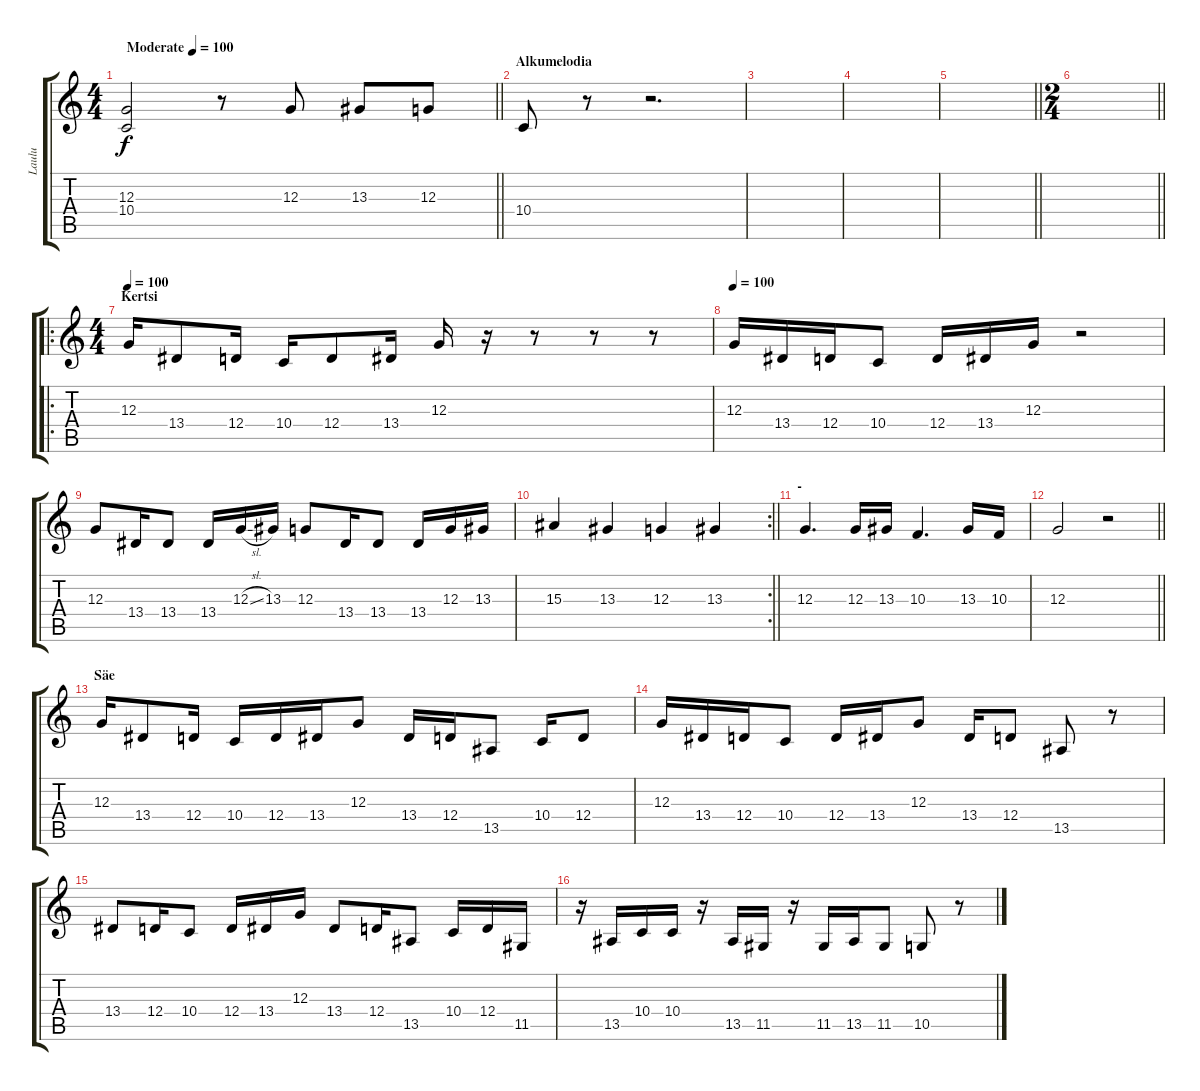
\track ("Laulu" "Laulu") {instrument lead6voice}
\staff {score tabs}
\tuning (E4 B3 G3 D3 A2 E2) {hide}
\ts (4 4)
\tempo (100 "Moderate")
\clef g2
\barLineRight lightlight
\ks c
(12.3 10.4).2{dy f instrument lead6voice} r.8 12.3.8 13.3.8 12.3.8 |
\section ("" "Alkumelodia")
10.4.8 r.8 r.2{d} |
|
|
\barLineRight lightlight
|
\ts (2 4)
\barLineRight lightlight
|
\ro
\ts (4 4)
\section ("" "Kertsi")
\tempo 100
12.3.16 13.4.8 12.4.16 10.4.16 12.4.8 13.4.16 12.3.16 r.16 r.8 r.8 r.8 |
\tempo 100
12.3.16 13.4.16 12.4.16 10.4.8 12.4.16 13.4.16 12.3.16 r.2 |
12.3.8 13.4.16 13.4.8 13.4.16 12.3{sl}.16 13.3.16 12.3.8 13.4.16 13.4.8 13.4.16 12.3.16 13.3.16 |
\rc 2
\barLineRight lightlight
15.3.4 13.3.4 12.3.4 13.3.4 |
\section ("" "- ")
12.3.4{d} 12.3.16 13.3.16 10.3.4{d} 13.3.16 10.3.16 |
\barLineRight lightlight
12.3.2 r.2 |
\section ("" "Säe")
12.3.16 13.4.8 12.4.16 10.4.16 12.4.16 13.4.16 12.3.8 13.4.16 12.4.16 13.5.8 10.4.16 12.4.8 |
12.3.16 13.4.16 12.4.16 10.4.8 12.4.16 13.4.16 12.3.8 13.4.16 12.4.8 13.5.8 r.8 |
13.4.8 12.4.16 10.4.8 12.4.16 13.4.16 12.3.16 13.4.8 12.4.16 13.5.8 10.4.16 12.4.16 11.5.16 |
r.16 13.5.16 10.4.16 10.4.16 r.16 13.5.16 11.5.16 r.16 11.5.16 13.5.16 11.5.8 10.5.8 r.8
